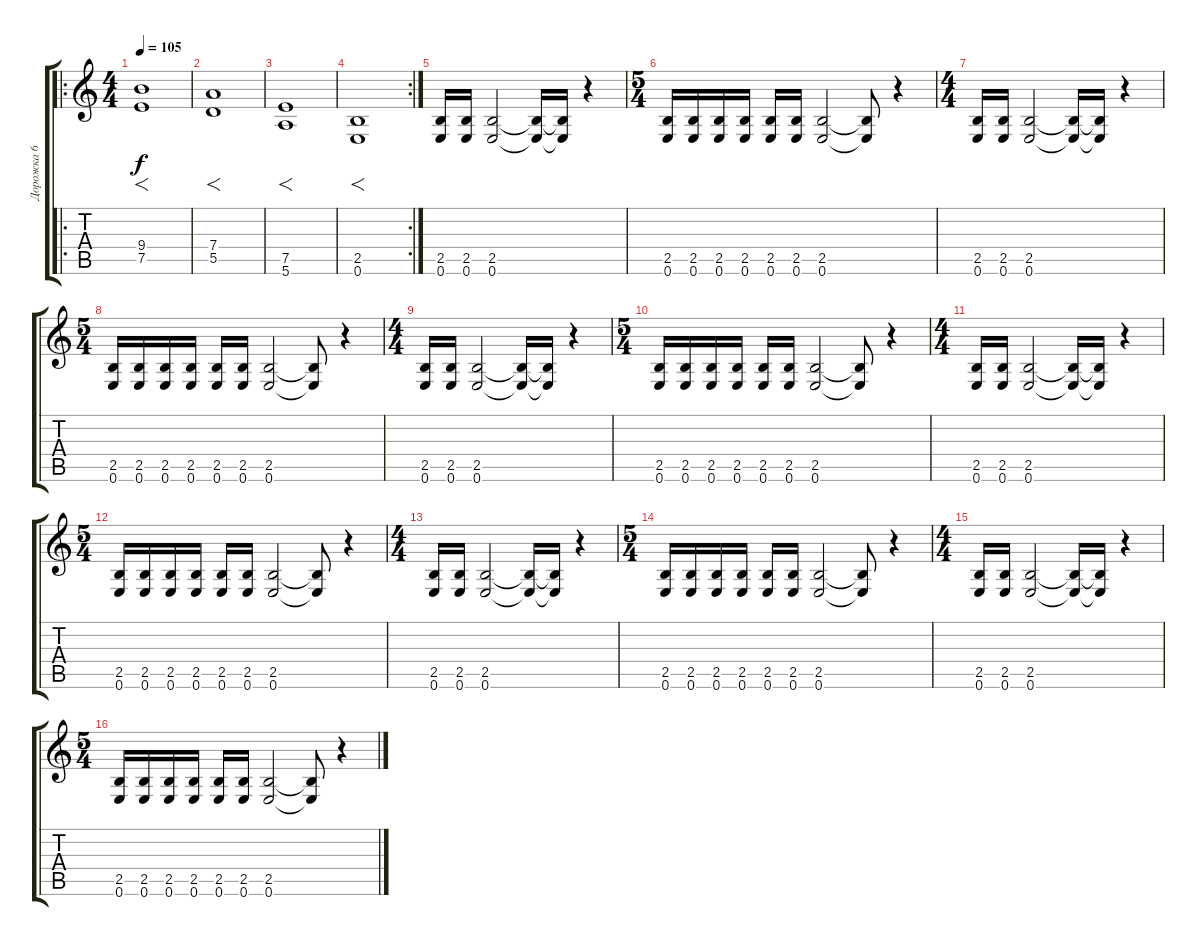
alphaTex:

\track ("Дорожка 6" "Дорожка 6") {instrument distortionguitar}
\staff {score tabs}
\tuning (E4 B3 G3 D3 A2 E2) {hide}
\ro
\ts (4 4)
\tempo 105
\clef g2
\ks c
(9.4 7.5).1{f dy f instrument distortionguitar} |
(7.4 5.5).1{f} |
(7.5 5.6).1{f} |
\rc 2
(2.5 0.6).1{f} |
(2.5 0.6).16 (2.5 0.6).16 (2.5 0.6).2 (2.5{t} 0.6{t}).16 (2.5{t} 0.6{t}).16 r.4 |
\ts (5 4)
(2.5 0.6).16 (2.5 0.6).16 (2.5 0.6).16 (2.5 0.6).16 (2.5 0.6).16 (2.5 0.6).16 (2.5 0.6).2 (2.5{t} 0.6{t}).8 r.4 |
\ts (4 4)
(2.5 0.6).16 (2.5 0.6).16 (2.5 0.6).2 (2.5{t} 0.6{t}).16 (2.5{t} 0.6{t}).16 r.4 |
\ts (5 4)
(2.5 0.6).16 (2.5 0.6).16 (2.5 0.6).16 (2.5 0.6).16 (2.5 0.6).16 (2.5 0.6).16 (2.5 0.6).2 (2.5{t} 0.6{t}).8 r.4 |
\ts (4 4)
(2.5 0.6).16 (2.5 0.6).16 (2.5 0.6).2 (2.5{t} 0.6{t}).16 (2.5{t} 0.6{t}).16 r.4 |
\ts (5 4)
(2.5 0.6).16 (2.5 0.6).16 (2.5 0.6).16 (2.5 0.6).16 (2.5 0.6).16 (2.5 0.6).16 (2.5 0.6).2 (2.5{t} 0.6{t}).8 r.4 |
\ts (4 4)
(2.5 0.6).16 (2.5 0.6).16 (2.5 0.6).2 (2.5{t} 0.6{t}).16 (2.5{t} 0.6{t}).16 r.4 |
\ts (5 4)
(2.5 0.6).16 (2.5 0.6).16 (2.5 0.6).16 (2.5 0.6).16 (2.5 0.6).16 (2.5 0.6).16 (2.5 0.6).2 (2.5{t} 0.6{t}).8 r.4 |
\ts (4 4)
(2.5 0.6).16 (2.5 0.6).16 (2.5 0.6).2 (2.5{t} 0.6{t}).16 (2.5{t} 0.6{t}).16 r.4 |
\ts (5 4)
(2.5 0.6).16 (2.5 0.6).16 (2.5 0.6).16 (2.5 0.6).16 (2.5 0.6).16 (2.5 0.6).16 (2.5 0.6).2 (2.5{t} 0.6{t}).8 r.4 |
\ts (4 4)
(2.5 0.6).16 (2.5 0.6).16 (2.5 0.6).2 (2.5{t} 0.6{t}).16 (2.5{t} 0.6{t}).16 r.4 |
\ts (5 4)
(2.5 0.6).16 (2.5 0.6).16 (2.5 0.6).16 (2.5 0.6).16 (2.5 0.6).16 (2.5 0.6).16 (2.5 0.6).2 (2.5{t} 0.6{t}).8 r.4
